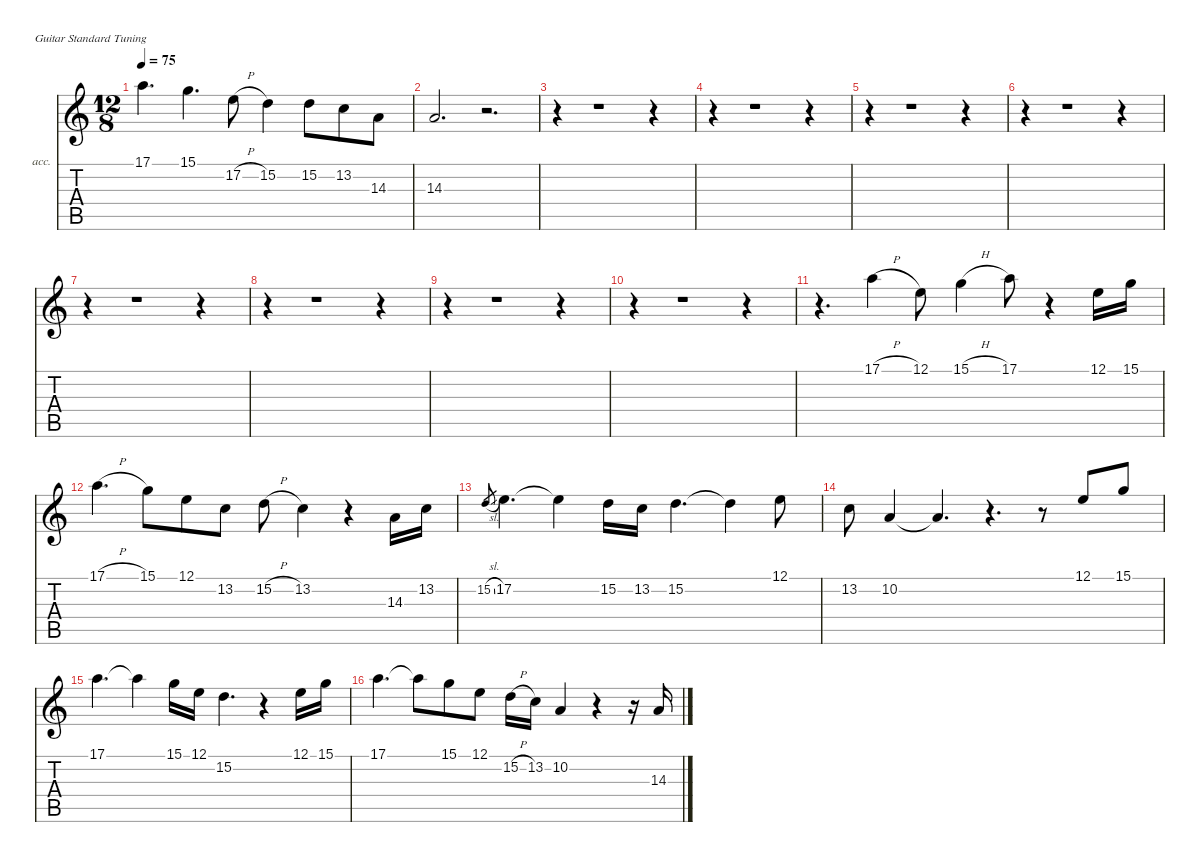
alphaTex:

\defaultSystemsLayout 4
\hideDynamics
\bracketExtendMode nobrackets
\firstSystemTrackNameOrientation horizontal
\otherSystemsTrackNameOrientation horizontal
\track ("Voice" "acc.") {instrument accordion}
\staff {score tabs}
\tuning (E4 B3 G3 D3 A2 E2)
\ts (12 8)
\tempo 75
\clef g2
\ks c
17.1.4{d dy f beam Down} 15.1.4{d beam Down} 17.2{h}.8{beam Down} 15.2.4{beam Down} 15.2.8{beam Down} 13.2.8{beam Down} 14.3.8{beam Down} |
14.3.2{d beam Up} r.2{d beam Up} |
r.4{beam Down} r.1{beam Down} r.4{beam Down} |
r.4{beam Down} r.1{beam Down} r.4{beam Down} |
r.4{beam Down} r.1{beam Down} r.4{beam Down} |
r.4{beam Down} r.1{beam Down} r.4{beam Down} |
r.4{beam Down} r.1{beam Down} r.4{beam Down} |
r.4{beam Down} r.1{beam Down} r.4{beam Down} |
r.4{beam Down} r.1{beam Down} r.4{beam Down} |
r.4{beam Down} r.1{beam Down} r.4{beam Down} |
r.4{d beam Down} 17.1{h}.4{beam Down} 12.1.8{beam Down} 15.1{h}.4{beam Down} 17.1.8{beam Down} r.4{beam Down} 12.1.16{beam Down} 15.1.16{beam Down} |
17.1{h}.4{d beam Down} 15.1.8{beam Down} 12.1.8{beam Down} 13.2.8{beam Down} 15.2{h}.8{beam Down} 13.2.4{beam Down} r.4{beam Down} 14.3.16{beam Down} 13.2.16{beam Down} |
15.2{sl}.8{gr dy mf beam Up} 17.2.4{d dy f beam Down} 17.2{t}.4{beam Down} 15.2.16{beam Down} 13.2.16{beam Down} 15.2.4{d beam Down} 15.2{t}.4{beam Down} 12.1.8{beam Down} |
13.2.8{beam Down} 10.2.4{beam Up} 10.2{t}.4{d beam Up} r.4{d beam Up} r.8{beam Up} 12.1.8{beam Down} 15.1.8{beam Down} |
17.1.4{d beam Down} 17.1{t}.4{beam Down} 15.1.16{beam Down} 12.1.16{beam Down} 15.2.4{d beam Down} r.4{beam Down} 12.1.16{beam Down} 15.1.16{beam Down} |
17.1.4{d beam Down} 17.1{t}.8{beam Down} 15.1.8{beam Down} 12.1.8{beam Down} 15.2{h}.16{beam Down} 13.2.16{beam Down} 10.2.4{beam Up} r.4{beam Up} r.16{beam Up} 14.3.16{beam Up}
